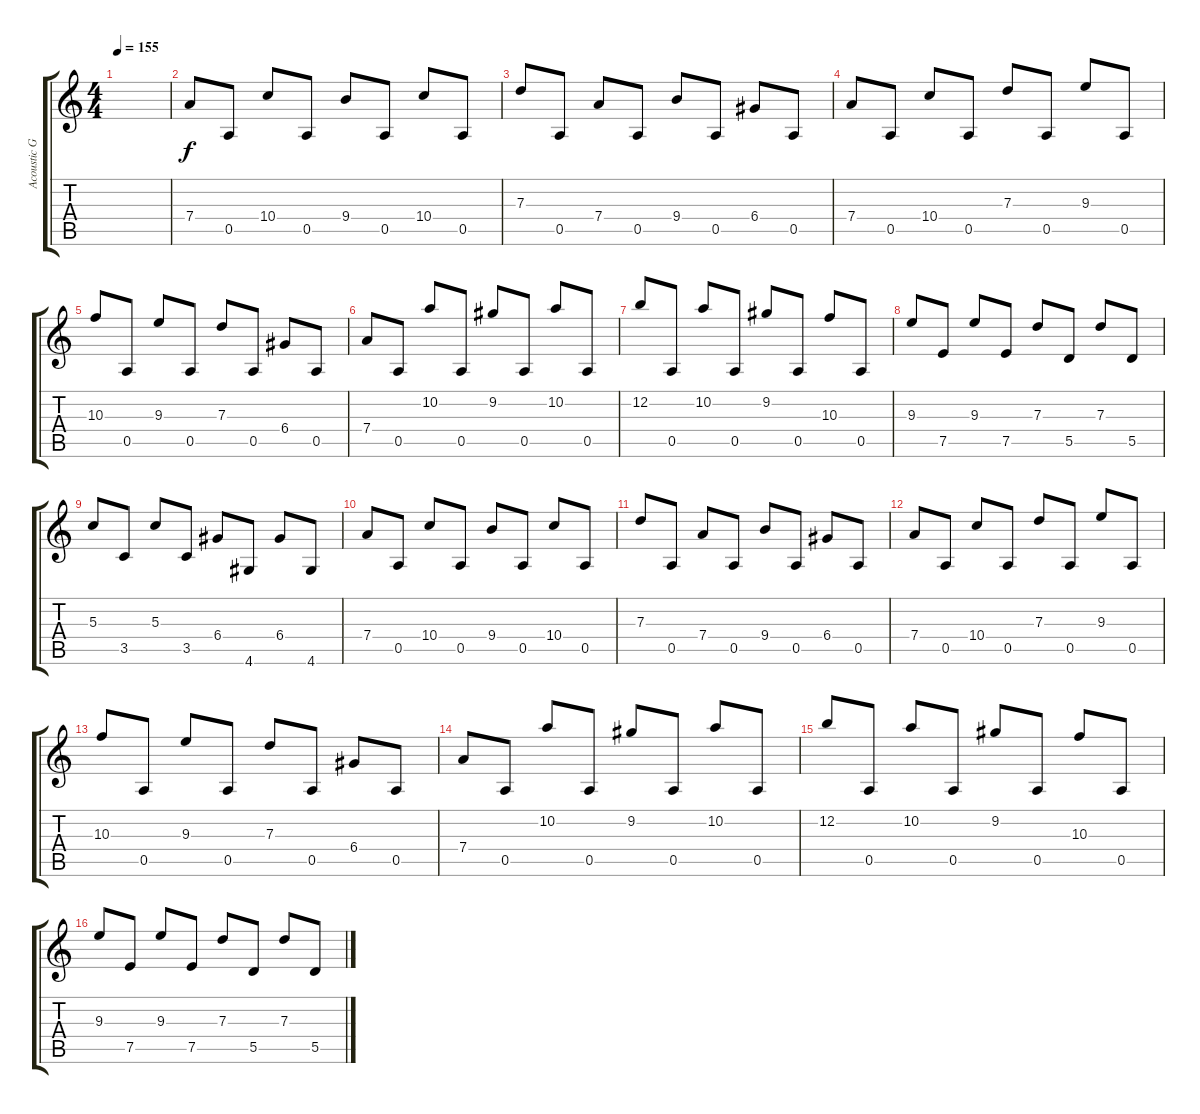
\track ("Acoustic Guitar 1" "Acoustic G") {instrument acousticguitarsteel}
\staff {score tabs}
\tuning (E4 B3 G3 D3 A2 E2) {hide}
\ts (4 4)
\tempo 155
\clef g2
\ks c
|
7.4.8 0.5.8 10.4.8 0.5.8 9.4.8 0.5.8 10.4.8 0.5.8 |
7.3.8 0.5.8 7.4.8 0.5.8 9.4.8 0.5.8 6.4.8 0.5.8 |
7.4.8 0.5.8 10.4.8 0.5.8 7.3.8 0.5.8 9.3.8 0.5.8 |
10.3.8 0.5.8 9.3.8 0.5.8 7.3.8 0.5.8 6.4.8 0.5.8 |
7.4.8 0.5.8 10.2.8 0.5.8 9.2.8 0.5.8 10.2.8 0.5.8 |
12.2.8 0.5.8 10.2.8 0.5.8 9.2.8 0.5.8 10.3.8 0.5.8 |
9.3.8 7.5.8 9.3.8 7.5.8 7.3.8 5.5.8 7.3.8 5.5.8 |
5.3.8 3.5.8 5.3.8 3.5.8 6.4.8 4.6.8 6.4.8 4.6.8 |
7.4.8 0.5.8 10.4.8 0.5.8 9.4.8 0.5.8 10.4.8 0.5.8 |
7.3.8 0.5.8 7.4.8 0.5.8 9.4.8 0.5.8 6.4.8 0.5.8 |
7.4.8 0.5.8 10.4.8 0.5.8 7.3.8 0.5.8 9.3.8 0.5.8 |
10.3.8 0.5.8 9.3.8 0.5.8 7.3.8 0.5.8 6.4.8 0.5.8 |
7.4.8 0.5.8 10.2.8 0.5.8 9.2.8 0.5.8 10.2.8 0.5.8 |
12.2.8 0.5.8 10.2.8 0.5.8 9.2.8 0.5.8 10.3.8 0.5.8 |
9.3.8 7.5.8 9.3.8 7.5.8 7.3.8 5.5.8 7.3.8 5.5.8
